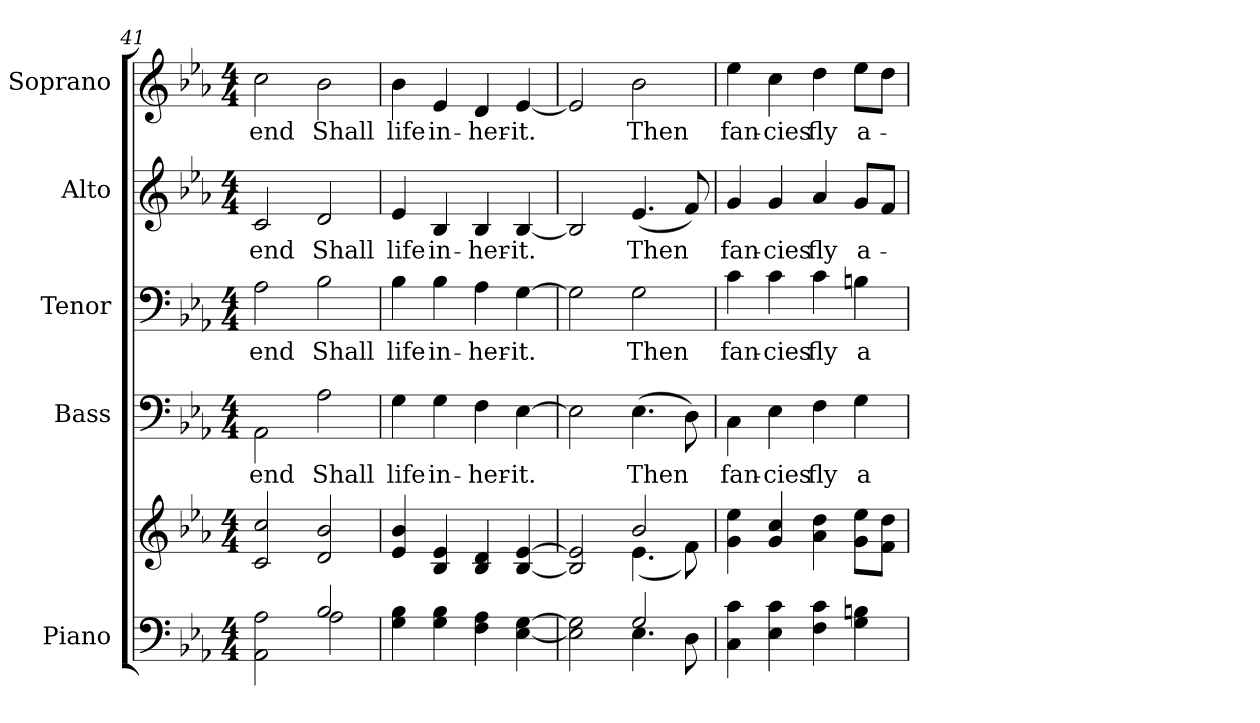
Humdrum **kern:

**kern	**kern	**kern	**text	**kern	**text	**kern	**text	**kern	**text
*part5	*part5	*part4	*part4	*part3	*part3	*part2	*part2	*part1	*part1
*staff6	*staff5	*staff4	*staff4	*staff3	*staff3	*staff2	*staff2	*staff1	*staff1
*I"Piano	*	*I"Bass	*	*I"Tenor	*	*I"Alto	*	*I"Soprano	*
*I'Pno.	*	*I'B.	*	*I'T.	*	*I'A.	*	*I'S.	*
!!LO:PB:g=z
*clefF4	*clefG2	*clefF4	*	*clefF4	*	*clefG2	*	*clefG2	*
*k[b-e-a-]	*k[b-e-a-]	*k[b-e-a-]	*	*k[b-e-a-]	*	*k[b-e-a-]	*	*k[b-e-a-]	*
*E-:	*E-:	*E-:	*	*E-:	*	*E-:	*	*E-:	*
*M4/4	*M4/4	*M4/4	*	*M4/4	*	*M4/4	*	*M4/4	*
=41	=41	=41	=41	=41	=41	=41	=41	=41	=41
*^	*	*	*	*	*	*	*	*	*
!	!	!	!	!LO:LY:b:color=#000000	!	!	!	!	!	!
!	!	!	!	!	!	!LO:LY:b:color=#000000	!	!	!	!
!	!	!	!	!	!	!	!	!LO:LY:b:color=#000000	!	!
!	!	!	!	!	!	!	!	!	!	!LO:LY:b:color=#000000
2AA-i\ 2A-i	2ryy	2ci/ 2cci	2AA-i\	end	2A-i\	end	2ci/	end	2cci\	end
!	!	!	!	!LO:LY:b:color=#000000	!	!	!	!	!	!
!	!	!	!	!	!	!LO:LY:b:color=#000000	!	!	!	!
!	!	!	!	!	!	!	!	!LO:LY:b:color=#000000	!	!
!	!	!	!	!	!	!	!	!	!	!LO:LY:b:color=#000000
2B-i/	2A-i\	2di/ 2b-i	2A-i\	Shall	2B-i\	Shall	2di/	Shall	2b-i\	Shall
*v	*v	*	*	*	*	*	*	*	*	*
=42	=42	=42	=42	=42	=42	=42	=42	=42	=42
*^	*	*	*	*	*	*	*	*	*
!	!	!	!	!LO:LY:b:color=#000000	!	!	!	!	!	!
*v	*v	*	*	*	*	*	*	*	*	*
*^	*	*	*	*	*	*	*	*	*
!	!	!	!	!	!	!LO:LY:b:color=#000000	!	!	!	!
*v	*v	*	*	*	*	*	*	*	*	*
*^	*	*	*	*	*	*	*	*	*
!	!	!	!	!	!	!	!	!LO:LY:b:color=#000000	!	!
*v	*v	*	*	*	*	*	*	*	*	*
*^	*	*	*	*	*	*	*	*	*
!	!	!	!	!	!	!	!	!	!	!LO:LY:b:color=#000000
*v	*v	*	*	*	*	*	*	*	*	*
4Gi\ 4B-i	4e-i/ 4b-i	4Gi\	life	4B-i\	life	4e-i/	life	4b-i\	life
!	!	!	!LO:LY:b:color=#000000	!	!	!	!	!	!
!	!	!	!	!	!LO:LY:b:color=#000000	!	!	!	!
!	!	!	!	!	!	!	!LO:LY:b:color=#000000	!	!
!	!	!	!	!	!	!	!	!	!LO:LY:b:color=#000000
4Gi\ 4B-i	4B-i/ 4e-i	4Gi\	in-	4B-i\	in-	4B-i/	in-	4e-i/	in-
!	!	!	!LO:LY:b:color=#000000	!	!	!	!	!	!
!	!	!	!	!	!LO:LY:b:color=#000000	!	!	!	!
!	!	!	!	!	!	!	!LO:LY:b:color=#000000	!	!
!	!	!	!	!	!	!	!	!	!LO:LY:b:color=#000000
4Fi\ 4A-i	4B-i/ 4di	4Fi\	-her-	4A-i\	-her-	4B-i/	-her-	4di/	-her-
!	!	!	!LO:LY:b:color=#000000	!	!	!	!	!	!
!	!	!	!	!	!LO:LY:b:color=#000000	!	!	!	!
!	!	!	!	!	!	!	!LO:LY:b:color=#000000	!	!
!	!	!	!	!	!	!	!	!	!LO:LY:b:color=#000000
[<4E-i\ [>4Gi	[<4B-i/ [>4e-i	[>4E-i\	-it.	[>4Gi\	-it.	[<4B-i/	-it.	[<4e-i/	-it.
!!LO:PB:g=z
=43	=43	=43	=43	=43	=43	=43	=43	=43	=43
*^	*^	*	*	*	*	*	*	*	*
2E-i\] 2Gi]	2ryy	2B-i/] 2e-i]	2ryy	2E-i\]	.	2Gi\]	.	2B-i/]	.	2e-i/]	.
!	!	!	!	!	!LO:LY:b:color=#000000	!	!	!	!	!	!
!	!	!	!	!	!	!	!LO:LY:b:color=#000000	!	!	!	!
!	!	!	!	!	!	!	!	!	!LO:LY:b:color=#000000	!	!
!	!	!	!	!	!	!	!	!	!	!	!LO:LY:b:color=#000000
2Gi/	4.E-i\	2b-i/	(4.e-i\	(4.E-i\	Then	2Gi\	Then	(4.e-i/	Then	2b-i\	Then
.	8Di\	.	8fi\)	8Di\)	.	.	.	8fi/)	.	.	.
*v	*v	*	*	*	*	*	*	*	*	*	*
*	*v	*v	*	*	*	*	*	*	*	*
=44	=44	=44	=44	=44	=44	=44	=44	=44	=44
*^	*^	*	*	*	*	*	*	*	*
!	!	!	!	!	!LO:LY:b:color=#000000	!	!	!	!	!	!
*v	*v	*	*	*	*	*	*	*	*	*	*
*	*v	*v	*	*	*	*	*	*	*	*
*^	*^	*	*	*	*	*	*	*	*
!	!	!	!	!	!	!	!LO:LY:b:color=#000000	!	!	!	!
*v	*v	*	*	*	*	*	*	*	*	*	*
*	*v	*v	*	*	*	*	*	*	*	*
*^	*^	*	*	*	*	*	*	*	*
!	!	!	!	!	!	!	!	!	!LO:LY:b:color=#000000	!	!
*v	*v	*	*	*	*	*	*	*	*	*	*
*	*v	*v	*	*	*	*	*	*	*	*
*^	*^	*	*	*	*	*	*	*	*
!	!	!	!	!	!	!	!	!	!	!	!LO:LY:b:color=#000000
*v	*v	*	*	*	*	*	*	*	*	*	*
*	*v	*v	*	*	*	*	*	*	*	*
4Ci\ 4ci	4gi\ 4ee-i	4Ci\	fan-	4ci\	fan-	4gi/	fan-	4ee-i\	fan-
!	!	!	!LO:LY:b:color=#000000	!	!	!	!	!	!
!	!	!	!	!	!LO:LY:b:color=#000000	!	!	!	!
!	!	!	!	!	!	!	!LO:LY:b:color=#000000	!	!
!	!	!	!	!	!	!	!	!	!LO:LY:b:color=#000000
4E-i\ 4ci	4gi/ 4cci	4E-i\	-cies	4ci\	-cies	4gi/	-cies	4cci\	-cies
!	!	!	!LO:LY:b:color=#000000	!	!	!	!	!	!
!	!	!	!	!	!LO:LY:b:color=#000000	!	!	!	!
!	!	!	!	!	!	!	!LO:LY:b:color=#000000	!	!
!	!	!	!	!	!	!	!	!	!LO:LY:b:color=#000000
4Fi\ 4ci	4a-i\ 4ddi	4Fi\	fly	4ci\	fly	4a-i/	fly	4ddi\	fly
!	!	!	!LO:LY:b:color=#000000	!	!	!	!	!	!
!	!	!	!	!	!LO:LY:b:color=#000000	!	!	!	!
!	!	!	!	!	!	!	!LO:LY:b:color=#000000	!	!
!	!	!	!	!	!	!	!	!	!LO:LY:b:color=#000000
4Gi\ 4Bni	8gi\ 8ee-iL	4Gi\	a-	4Bni\	a-	8gi/L	a-	8ee-i\L	a-
.	8fi\ 8ddiJ	.	.	.	.	8fi/J	.	8ddi\J	.
=	=	=	=	=	=	=	=	=	=
*-	*-	*-	*-	*-	*-	*-	*-	*-	*-
